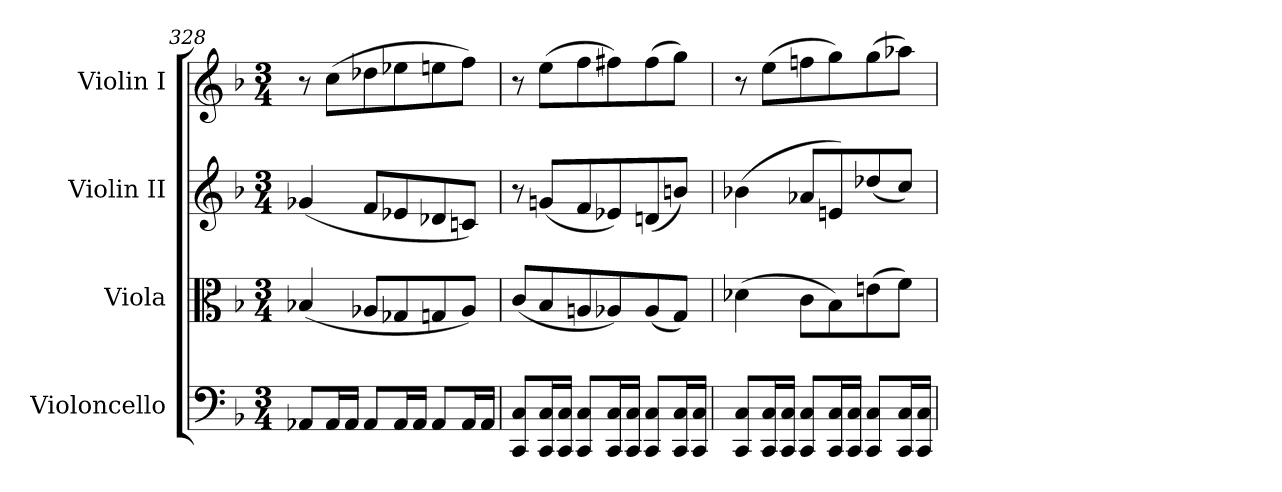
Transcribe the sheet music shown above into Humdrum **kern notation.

**kern	**kern	**kern	**kern
*part4	*part3	*part2	*part1
*staff4	*staff3	*staff2	*staff1
*I"Violoncello	*I"Viola	*I"Violin II	*I"Violin I
*I'Vc	*I'Vla	*I'Vln	*I'Vln
!!LO:PB:g=z
*clefF4	*clefC3	*clefG2	*clefG2
*k[b-]	*k[b-]	*k[b-]	*k[b-]
*M3/4	*M3/4	*M3/4	*M3/4
=328	=328	=328	=328
8AA-X/L	(4B-X/	(4g-X/	8r
16AA-/L	.	.	(8cc\L
16AA-/JJ	.	.	.
8AA-/L	8A-X/L	8f/L	8dd-X\
16AA-/L	8G-X/	8e-X/	8ee-X\
16AA-/JJ	.	.	.
8AA-/L	8Gn/	8d-X/	8een\
16AA-/L	8A-/J)	8cn/J)	8ff\J)
16AA-/JJ	.	.	.
=329	=329	=329	=329
8CC/ 8C/L	(8c/L	8r	8r
16CC/ 16C/L	8B-/	(8gn/L	(8ee\L
16CC/ 16C/JJ	.	.	.
8CC/ 8C/L	8An/	8f/	8ff\
16CC/ 16C/L	8A-X/)	8e-X/)	8ff#X\)
16CC/ 16C/JJ	.	.	.
8CC/ 8C/L	(8A-/	(8dn/	(8ff#\
16CC/ 16C/L	8G/J)	8bn/J)	8gg\J)
16CC/ 16C/JJ	.	.	.
=330	=330	=330	=330
8CC/ 8C/L	(4d-X\	(4b-X\	8r
16CC/ 16C/L	.	.	(8ee\L
16CC/ 16C/JJ	.	.	.
8CC/ 8C/L	8c\L	8a-X/L	8ffn\
16CC/ 16C/L	8B-\)	8en/)	8gg\)
16CC/ 16C/JJ	.	.	.
8CC/ 8C/L	(8en\	(8dd-X/	(8gg\
16CC/ 16C/L	8f\J)	8cc/J)	8aa-X\J)
16CC/ 16C/JJ	.	.	.
=	=	=	=
*-	*-	*-	*-
